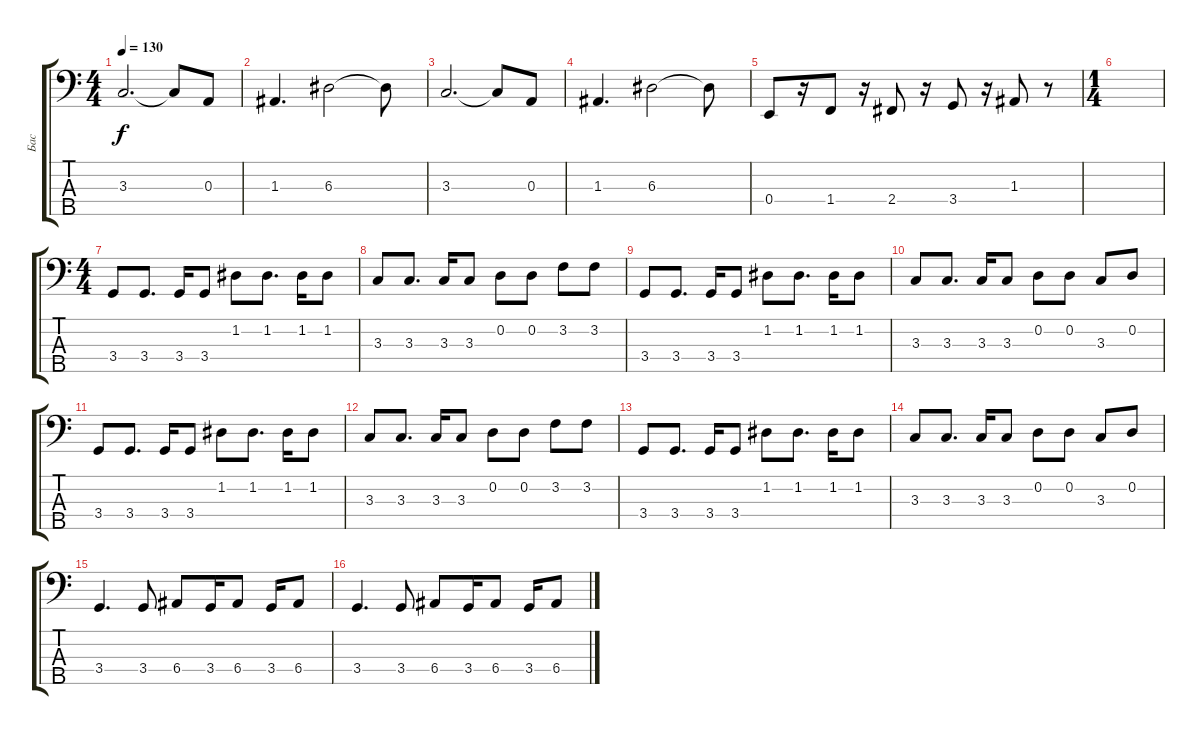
\track ("Бас" "Бас") {instrument electricbasspick}
\staff {score tabs}
\tuning (G2 D2 A1 E1 B0) {hide}
\ts (4 4)
\tempo 130
\clef f4
\ks c
3.3.2{d dy f} 3.3{t}.8 0.3.8 |
1.3.4{d} 6.3.2 6.3{t}.8 |
3.3.2{d} 3.3{t}.8 0.3.8 |
1.3.4{d} 6.3.2 6.3{t}.8 |
0.4.8 r.16 1.4.8 r.16 2.4.8 r.16 3.4.8 r.16 1.3.8 r.8 |
\ts (1 4)
|
\ts (4 4)
3.4.8 3.4.8{d} 3.4.16 3.4.8 1.2.8 1.2.8{d} 1.2.16 1.2.8 |
3.3.8 3.3.8{d} 3.3.16 3.3.8 0.2.8 0.2.8 3.2.8 3.2.8 |
3.4.8 3.4.8{d} 3.4.16 3.4.8 1.2.8 1.2.8{d} 1.2.16 1.2.8 |
3.3.8 3.3.8{d} 3.3.16 3.3.8 0.2.8 0.2.8 3.3.8 0.2.8 |
3.4.8 3.4.8{d} 3.4.16 3.4.8 1.2.8 1.2.8{d} 1.2.16 1.2.8 |
3.3.8 3.3.8{d} 3.3.16 3.3.8 0.2.8 0.2.8 3.2.8 3.2.8 |
3.4.8 3.4.8{d} 3.4.16 3.4.8 1.2.8 1.2.8{d} 1.2.16 1.2.8 |
3.3.8 3.3.8{d} 3.3.16 3.3.8 0.2.8 0.2.8 3.3.8 0.2.8 |
3.4.4{d} 3.4.8 6.4.8 3.4.16 6.4.8 3.4.16 6.4.8 |
3.4.4{d} 3.4.8 6.4.8 3.4.16 6.4.8 3.4.16 6.4.8
